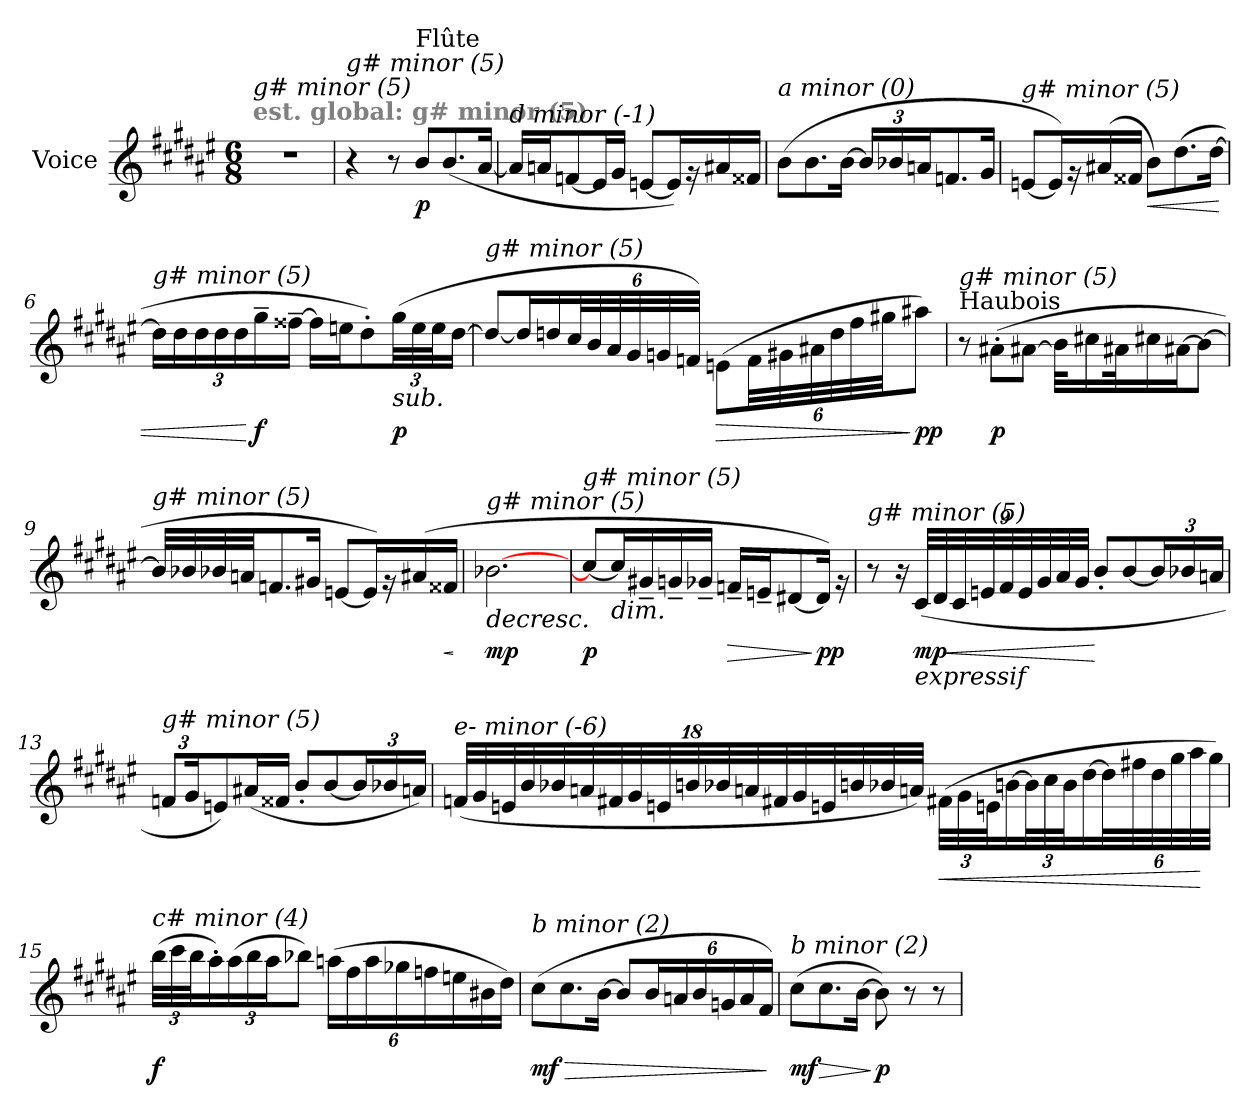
**kern	**dynam
*part1	*part1
*staff1	*staff1
*I"Voice	*
*I'V	*
*clefG2	*
*k[f#c#g#d#a#e#]	*
*M6/8	*
*MM32	*
=1	=1
!LO:TX:a:B:color=#808080:t=est. global&colon; g# minor (5)	!
!LO:TX:i:t=g# minor (5)	!
2.r	.
=2	=2
!LO:TX:i:t=g# minor (5)	!
4r	.
8r	.
!LO:TX:a:t=Flûte	!
!	!LO:DY:b
8b/L	p
(<8.b/	.
[16a#/Jk	.
=3	=3
!LO:TX:i:t=d minor (-1)	!
16a#/LL]	.
16an/J	.
[8fni/	.
16e#/L]	.
16g#/JJ	.
[8en/L	.
16e/L])	.
16rg	.
16a#X/	.
16f##X/JJ	.
=4	=4
!LO:TX:i:t=a minor (0)	!
(>8b\L	.
8.b\	.
[16b\Jk	.
*Xbrackettup	*
24b/LL]	.
24b-Xj/	.
24an/J	.
8.fni/	.
16g#/Jk	.
!!LO:LB:g=z
=5	=5
!LO:TX:i:t=g# minor (5)	!
[8en/L	.
16e/L])	.
16rg	.
(>16a#X/	.
16f##X/JJ	.
!	!LO:HP:b
8b\L)	<
(>8.dd#\	.
[16dd#\Jk	.
=6	=6
!LO:TX:i:t=g# minor (5)	!
16dd#\LL]	.
16dd#\	.
24dd#\	.
24dd#\	.
24dd#\	.
!	!LO:DY:n=1:b
16gg#~\	[ f
[16ff##X~\JJ	.
16ff##\LL]	.
16een\J	.
8dd#'\)	.
!LO:TX:b:i:t=sub.	!
!	!LO:DY:n=2:b
(>48gg#\LL	p
48ee\	.
48ee\J	.
[16dd#\JJ	.
!!LO:LB:g=z
=7	=7
!LO:TX:i:t=g# minor (5)	!
8dd#/L_	.
16dd#/L]	.
16ddn/	.
48cc#/L	.
48b/	.
48a#/	.
48g#/	.
48gnZ/	.
48fn/JJJ)	.
!	!LO:HP:b
(>8en\L	>
48f\LL	.
48g#Xi\	.
48a#Xi\	.
48dd\	.
48ff#\	.
48gg#Xi\JJ	.
!	!LO:DY:n=1:b
8aa#Xi\J)	] pp
=8	=8
!LO:TX:a:t=Haubois	!
!LO:TX:i:t=g# minor (5)	!
8r	.
!	!LO:DY:b
(>8a#X'i\L	p
[8a#Xi\J	.
32b-\KLL]	.
16cc#Xi\	.
32a#Xi\K	.
16cc#Xi\	.
[16a#Xi\J	.
8b-\J_	.
!!LO:LB:g=z
=9	=9
!LO:TX:i:t=g# minor (5)	!
32b-/LLL]	.
32b-Xi/	.
32b-XZ/	.
32an/JJ	.
8.fn/	.
16g#Xi/Jk	.
[8en/L	.
16e/L])	.
16rg	.
(>16a#Xi/	.
!	!LO:HP:b
16f##Xi/JJ	<
.	[
=10	=10
!LO:TX:i:t=g# minor (5)	!
!	!LO:HP:b
!	!LO:DY:n=1:b
[2.b-Xi\	> mp
=11	=11
!LO:TX:i:t=g# minor (5)	!
!	!LO:DY:b
8cc-/L_	p
!LO:TX:b:i:t=dim.	!
16cc-/L]	]
16g#X~i/	.
16gn~Z/	.
16g-X~Z/JJ	.
!	!LO:HP:b
16fn~/LL	>
16en~/J	.
[8d#X/	.
!	!LO:DY:n=1:b
16d#/Jk])	] pp
16rg	.
!!LO:LB:g=z
=12	=12
!LO:TX:i:t=g# minor (5)	!
8r	.
16r	.
!LO:TX:b:i:t=expressif	!
!	!LO:DY:b
(>48c#/LLL	mp
48d#/	.
!	!LO:HP:b
48c#/	<
48en/	.
48f#/	.
48e/	.
48g#/	.
48a#/	.
48g#/JJJ	.
8b'/L	[
[8b/	.
24b/L]	.
24b-Xj/	.
24an/JJ	.
=13	=13
!LO:TX:i:t=g# minor (5)	!
12fni/L	.
24g#/K	.
8en/)	.
(<16a#X/L	.
16f##X/JJ	.
8b'/L	.
[8b/	.
24b/L]	.
24b-Xj/	.
24an/JJ)	.
!!LO:LB:g=z
=14	=14
!LO:TX:i:t=e- minor (-6)	!
(<48fni/LLL	.
48g#/	.
48en/	.
48b/	.
48b-Xj/	.
48an/	.
48f#Xi/	.
48g#/	.
48en/	.
48b/	.
48b-Xi/	.
48an/	.
48f#Xi/	.
48g#/	.
48en/	.
48b/	.
48b-Xi/	.
48an/JJJ)	.
!	!LO:HP:b
(>48f#Xi\LLL	<
48g#\	.
48en\J	.
[16b\	.
48b\L]	.
48cc#\	.
48b\J	.
[16dd#\	.
48dd#\L]	.
48ff#Xi\	.
48dd#\	.
48gg#\	.
48aa#\	.
48gg#\JJJ)	[
!!LO:LB:g=z
=15	=15
!LO:TX:i:t=c# minor (4)	!
!	!LO:DY:b
(>48bb\LLL	f
48ccc#\	.
48bb\J	.
16aa#'\)	.
(>24aa#\	.
24bb\	.
24aa#\J	.
8bb-Xj\J)	.
(>24aan\LL	.
24ff#\	.
24aa\	.
24gg-Xj\	.
24ffni\	.
24een\	.
16b#X\	.
16dd#\JJ)	.
=16	=16
!LO:TX:i:t=b minor (2)	!
!	!LO:HP:b
!	!LO:DY:n=1:b
(>8cc#\L	> mf
8.cc#\	.
[16b\Jk	.
8b/L]	.
24b/L	.
24an/	.
24b/	.
24gn/	.
24a/	.
24f#/JJ)	.
.	]
=17	=17
!LO:TX:i:t=b minor (2)	!
!	!LO:DY:b
(>8cc#\L	mf
!	!LO:HP:b
8.cc#\	>
[16b\Jk	.
!	!LO:DY:n=1:b
8b\])	] p
8r	.
8r	.
=	=
*-	*-
